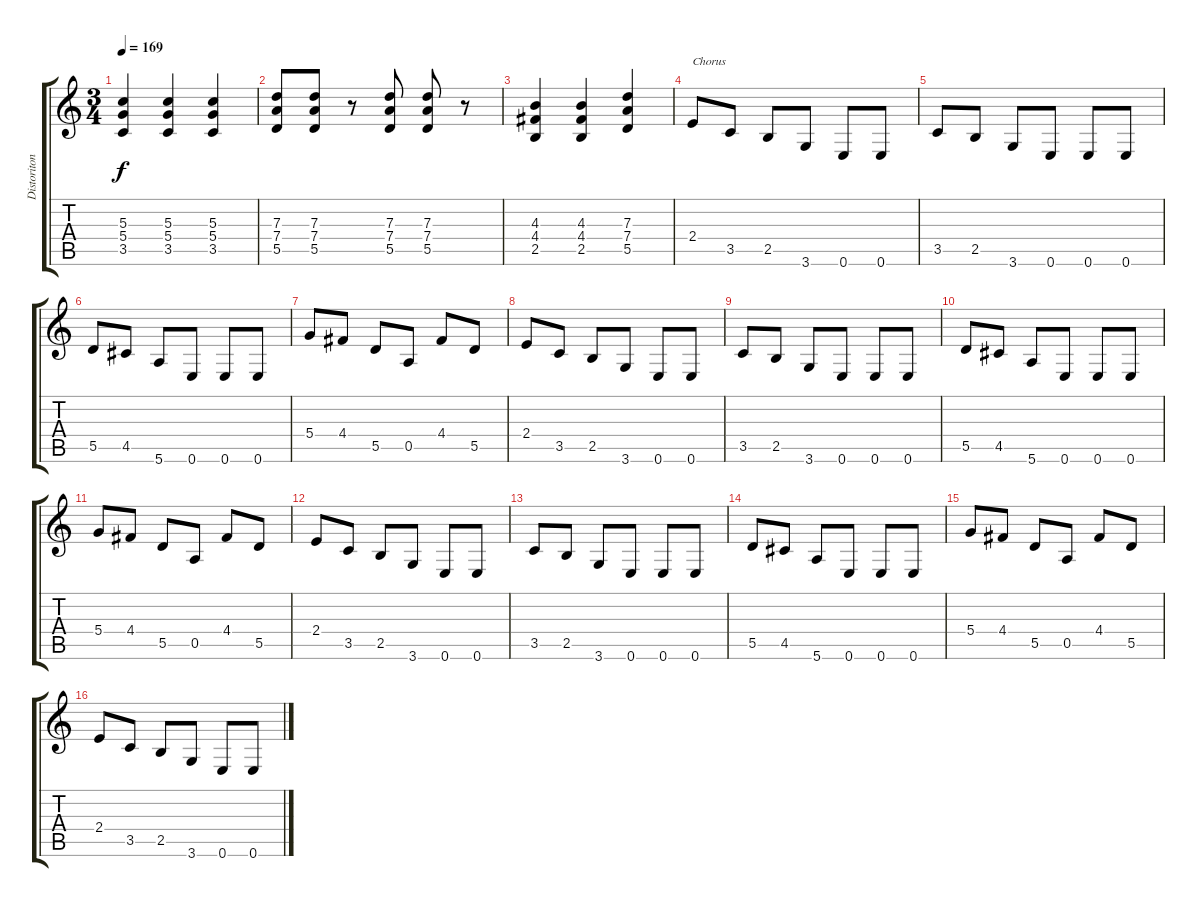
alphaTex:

\track ("Distoriton" "Distoriton") {instrument distortionguitar}
\staff {score tabs}
\tuning (E4 B3 G3 D3 A2 E2) {hide}
\ts (3 4)
\tempo 169
\clef g2
\ks c
(5.3 5.4 3.5).4{dy f} (5.3 5.4 3.5).4 (5.3 5.4 3.5).4 |
(7.3 7.4 5.5).8 (7.3 7.4 5.5).8 r.8 (7.3 7.4 5.5).8 (7.3 7.4 5.5).8 r.8 |
(4.3 4.4 2.5).4 (4.3 4.4 2.5).4 (7.3 7.4 5.5).4 |
2.4.8{txt "Chorus"} 3.5.8 2.5.8 3.6.8 0.6.8 0.6.8 |
3.5.8 2.5.8 3.6.8 0.6.8 0.6.8 0.6.8 |
5.5.8 4.5.8 5.6.8 0.6.8 0.6.8 0.6.8 |
5.4.8 4.4.8 5.5.8 0.5.8 4.4.8 5.5.8 |
2.4.8 3.5.8 2.5.8 3.6.8 0.6.8 0.6.8 |
3.5.8 2.5.8 3.6.8 0.6.8 0.6.8 0.6.8 |
5.5.8 4.5.8 5.6.8 0.6.8 0.6.8 0.6.8 |
5.4.8 4.4.8 5.5.8 0.5.8 4.4.8 5.5.8 |
2.4.8 3.5.8 2.5.8 3.6.8 0.6.8 0.6.8 |
3.5.8 2.5.8 3.6.8 0.6.8 0.6.8 0.6.8 |
5.5.8 4.5.8 5.6.8 0.6.8 0.6.8 0.6.8 |
5.4.8 4.4.8 5.5.8 0.5.8 4.4.8 5.5.8 |
2.4.8 3.5.8 2.5.8 3.6.8 0.6.8 0.6.8
